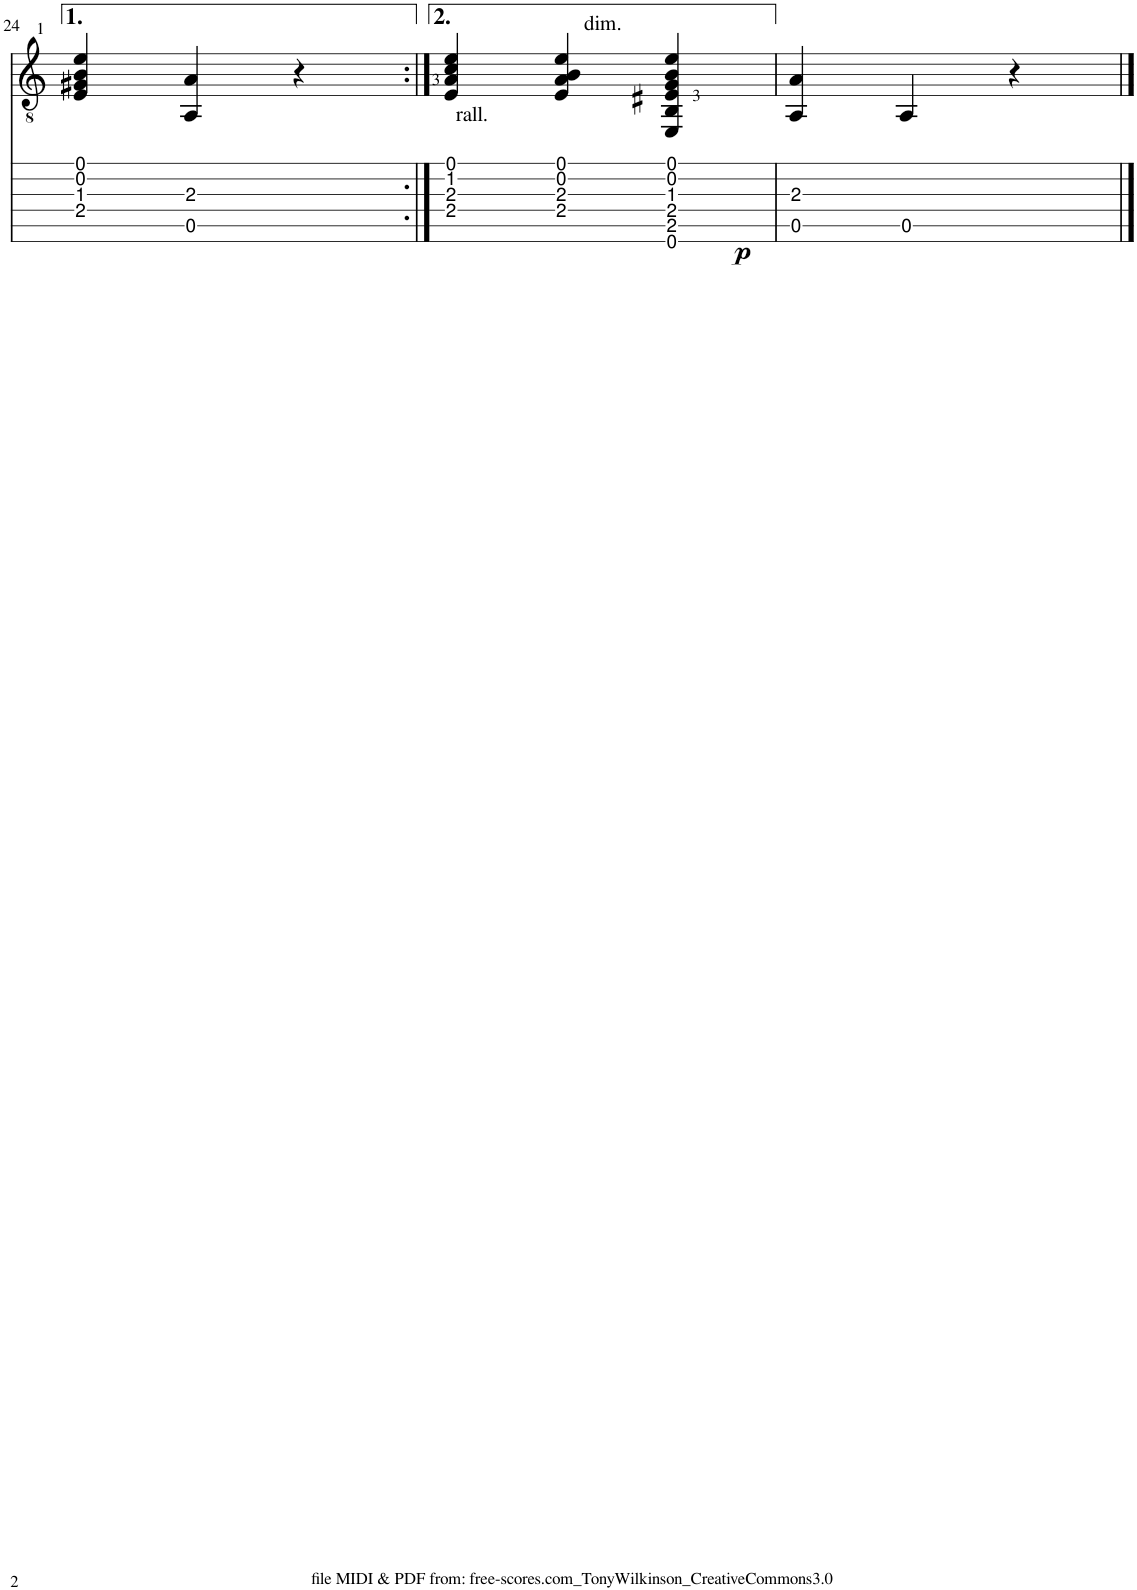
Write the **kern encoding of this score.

**kern	**kern	**dynam
*part1	*part1	*part1
*staff2	*staff1	*staff1/2
*I"Guitar	*	*
*I'Guit.	*	*
!!LO:PB:g=z
*	*clefGv2	*
*k[]	*k[]	*
*M3/4	*M3/4	*
=24	=24	=24
4E 4G# 4B 4e	4E/ 4G#X/ 4B/ 4e/	.
4AA 4A	4AA/ 4A/	.
4r	4r	.
=25:|!	=25:|!	=25:|!
!LO:TX:a:t=rall.	!	!
4E 4A 4c 4e	4E/ 4A/ 4c/ 4e/	.
!	!LO:TX:a:t=dim.	!
4E 4A 4B 4e	4E/ 4A/ 4B/ 4e/	.
!	!	!LO:DY:b=2
4EE 4BB 4E 4G# 4B 4e	4EE/ 4BB/ 4E/ 4G#X/ 4B/ 4e/	p
=26	=26	=26
4AA 4A	4AA/ 4A/	.
4AA	4AA/	.
4r	4r	.
==	==	==
*-	*-	*-
